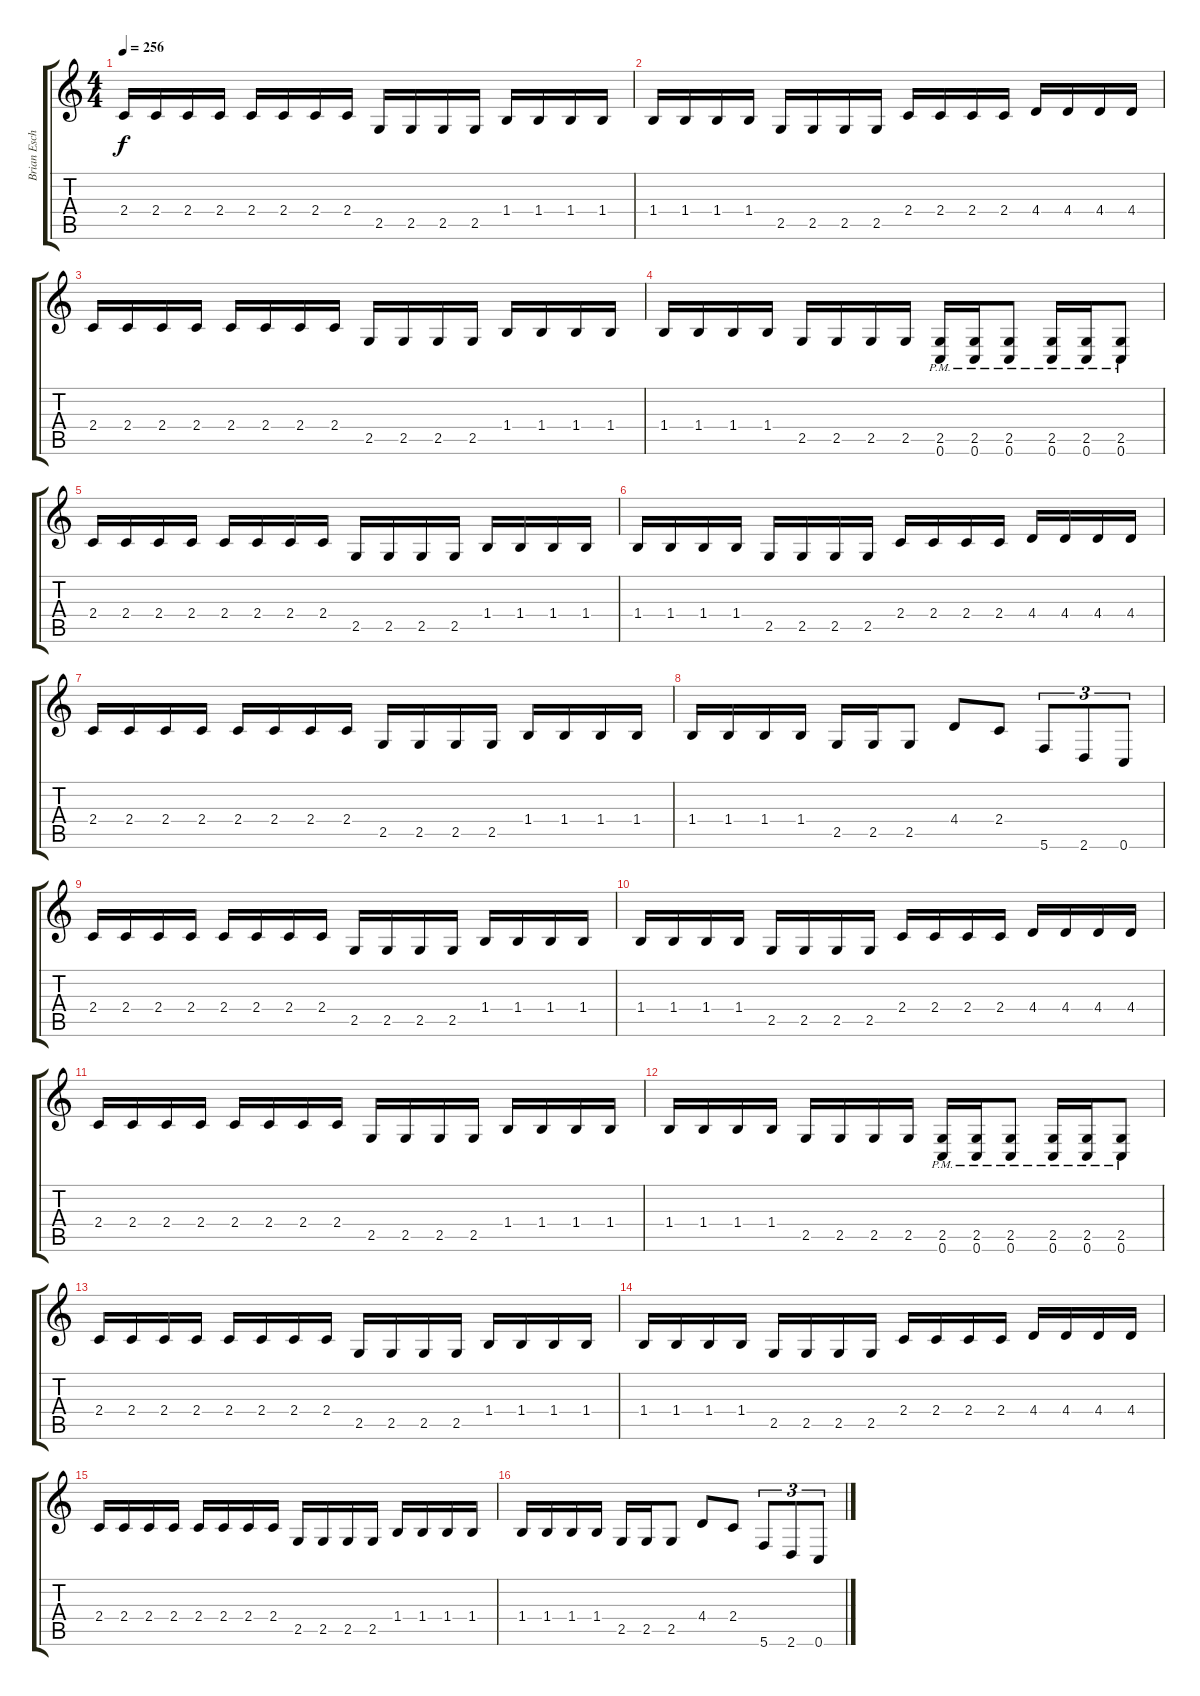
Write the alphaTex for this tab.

\track ("Brian Eschbach (Guitar)" "Brian Esch") {instrument distortionguitar}
\staff {score tabs}
\tuning (C4 G3 Eb3 Bb2 F2 C2) {hide}
\ts (4 4)
\tempo 256
\clef g2
\ks c
2.4.16{dy f} 2.4.16 2.4.16 2.4.16 2.4.16 2.4.16 2.4.16 2.4.16 2.5.16 2.5.16 2.5.16 2.5.16 1.4.16 1.4.16 1.4.16 1.4.16 |
1.4.16 1.4.16 1.4.16 1.4.16 2.5.16 2.5.16 2.5.16 2.5.16 2.4.16 2.4.16 2.4.16 2.4.16 4.4.16 4.4.16 4.4.16 4.4.16 |
2.4.16 2.4.16 2.4.16 2.4.16 2.4.16 2.4.16 2.4.16 2.4.16 2.5.16 2.5.16 2.5.16 2.5.16 1.4.16 1.4.16 1.4.16 1.4.16 |
1.4.16 1.4.16 1.4.16 1.4.16 2.5.16 2.5.16 2.5.16 2.5.16 (2.5{pm} 0.6{pm}).16 (2.5{pm} 0.6{pm}).16 (2.5{pm} 0.6{pm}).8 (2.5{pm} 0.6{pm}).16 (2.5{pm} 0.6{pm}).16 (2.5{pm} 0.6{pm}).8 |
2.4.16 2.4.16 2.4.16 2.4.16 2.4.16 2.4.16 2.4.16 2.4.16 2.5.16 2.5.16 2.5.16 2.5.16 1.4.16 1.4.16 1.4.16 1.4.16 |
1.4.16 1.4.16 1.4.16 1.4.16 2.5.16 2.5.16 2.5.16 2.5.16 2.4.16 2.4.16 2.4.16 2.4.16 4.4.16 4.4.16 4.4.16 4.4.16 |
2.4.16 2.4.16 2.4.16 2.4.16 2.4.16 2.4.16 2.4.16 2.4.16 2.5.16 2.5.16 2.5.16 2.5.16 1.4.16 1.4.16 1.4.16 1.4.16 |
1.4.16 1.4.16 1.4.16 1.4.16 2.5.16 2.5.16 2.5.8 4.4.8 2.4.8 5.6.8{tu (3 2)} 2.6.8{tu (3 2)} 0.6.8{tu (3 2)} |
2.4.16 2.4.16 2.4.16 2.4.16 2.4.16 2.4.16 2.4.16 2.4.16 2.5.16 2.5.16 2.5.16 2.5.16 1.4.16 1.4.16 1.4.16 1.4.16 |
1.4.16 1.4.16 1.4.16 1.4.16 2.5.16 2.5.16 2.5.16 2.5.16 2.4.16 2.4.16 2.4.16 2.4.16 4.4.16 4.4.16 4.4.16 4.4.16 |
2.4.16 2.4.16 2.4.16 2.4.16 2.4.16 2.4.16 2.4.16 2.4.16 2.5.16 2.5.16 2.5.16 2.5.16 1.4.16 1.4.16 1.4.16 1.4.16 |
1.4.16 1.4.16 1.4.16 1.4.16 2.5.16 2.5.16 2.5.16 2.5.16 (2.5{pm} 0.6{pm}).16 (2.5{pm} 0.6{pm}).16 (2.5{pm} 0.6{pm}).8 (2.5{pm} 0.6{pm}).16 (2.5{pm} 0.6{pm}).16 (2.5{pm} 0.6{pm}).8 |
2.4.16 2.4.16 2.4.16 2.4.16 2.4.16 2.4.16 2.4.16 2.4.16 2.5.16 2.5.16 2.5.16 2.5.16 1.4.16 1.4.16 1.4.16 1.4.16 |
1.4.16 1.4.16 1.4.16 1.4.16 2.5.16 2.5.16 2.5.16 2.5.16 2.4.16 2.4.16 2.4.16 2.4.16 4.4.16 4.4.16 4.4.16 4.4.16 |
2.4.16 2.4.16 2.4.16 2.4.16 2.4.16 2.4.16 2.4.16 2.4.16 2.5.16 2.5.16 2.5.16 2.5.16 1.4.16 1.4.16 1.4.16 1.4.16 |
1.4.16 1.4.16 1.4.16 1.4.16 2.5.16 2.5.16 2.5.8 4.4.8 2.4.8 5.6.8{tu (3 2)} 2.6.8{tu (3 2)} 0.6.8{tu (3 2)}
